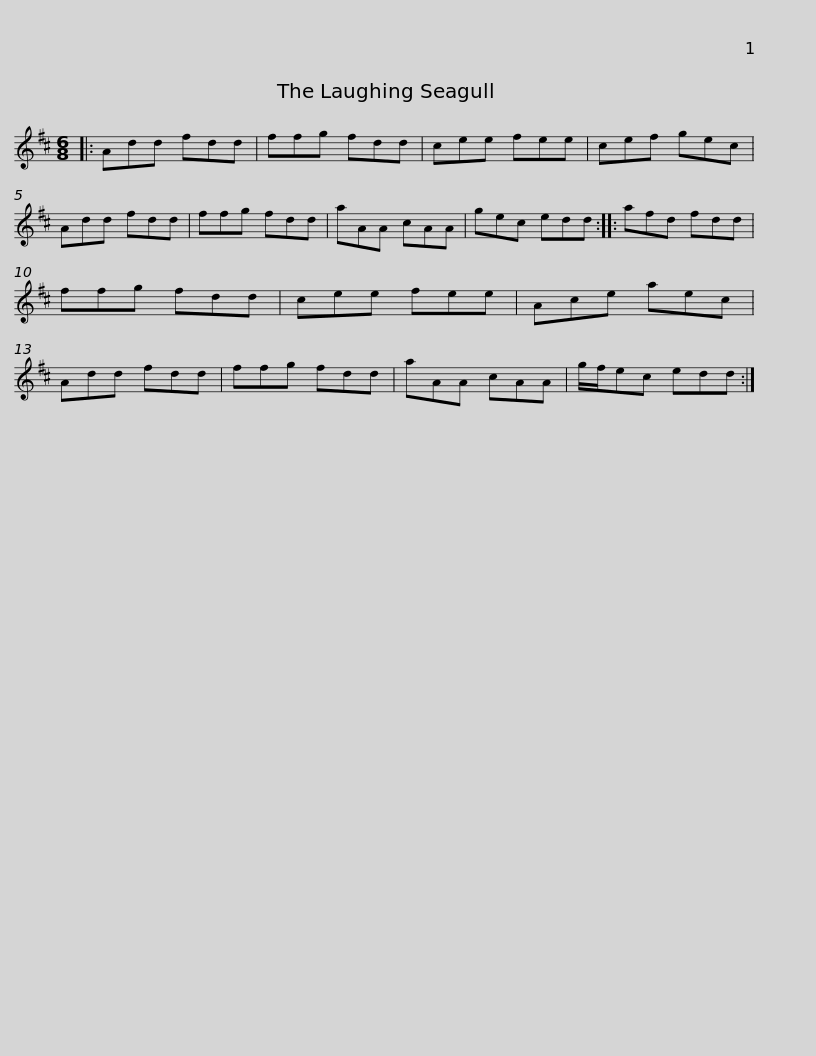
X:1
L:1/8
M:6/8
I:linebreak $
K:D
V:1 treble
V:1
|: Add fdd | ffg fdd | cee fee | cef gec | Add fdd | %5
 ffg fdd | aAA cAA |$ gec edd :: afd fdd | ffg fdd | %10
 cee fee | Ace aec | Add fdd | ffg fdd |$ aAA cAA | %15
 g/f/ec edd :| %16
